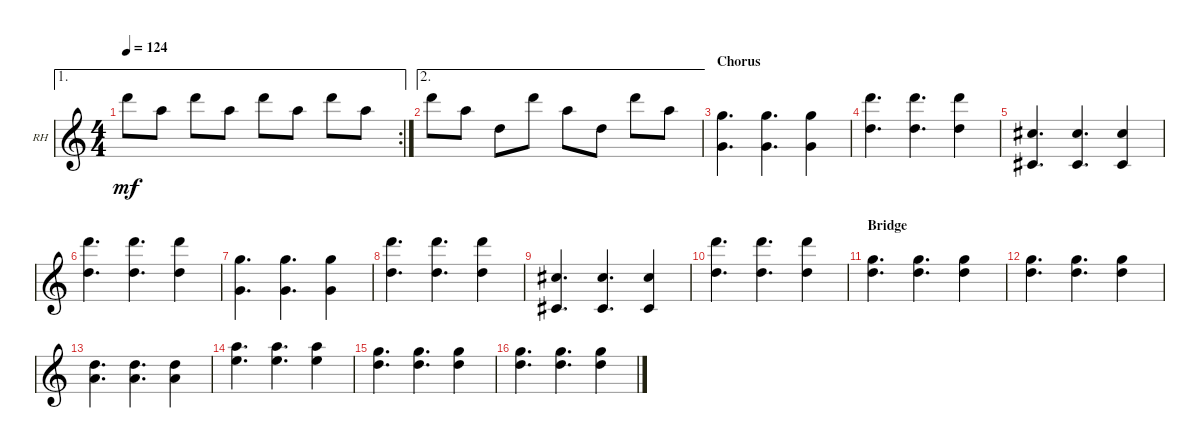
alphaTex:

\defaultSystemsLayout 4
\bracketExtendMode groupsimilarinstruments
\firstSystemTrackNameOrientation horizontal
\otherSystemsTrackNameOrientation horizontal
\track ("Right Hand" "RH") {instrument brightacousticpiano}
\staff {score}
\tuning (E4 B3 G3 D3 A2 E2)
\displaytranspose 12
\ae 1
\rc 2
\ts (4 4)
\tempo 124
\clef g2
\ks c
10.1.8{dy mf} 10.2.8 10.1.8 10.2.8 10.1.8 10.2.8 10.1.8 10.2.8 |
\ae 2
10.1.8 10.2.8 12.4.8 10.1.8 10.2.8 12.4.8 10.1.8 10.2.8 |
\section ("" "Chorus")
(17.4 15.6).4{d} (17.4 15.6).4{d} (17.4 15.6).4 |
(24.4 22.6).4{d} (24.4 22.6).4{d} (24.4 22.6).4 |
(11.4 9.6).4{d} (11.4 9.6).4{d} (11.4 9.6).4 |
(24.4 22.6).4{d} (24.4 22.6).4{d} (24.4 22.6).4 |
(17.4 15.6).4{d} (17.4 15.6).4{d} (17.4 15.6).4 |
(24.4 22.6).4{d} (24.4 22.6).4{d} (24.4 22.6).4 |
(11.4 9.6).4{d} (11.4 9.6).4{d} (11.4 9.6).4 |
(24.4 22.6).4{d} (24.4 22.6).4{d} (24.4 22.6).4 |
\section ("" "Bridge")
(17.5 17.4).4{d} (17.4 17.5).4{d} (17.4 17.5).4 |
(17.5 17.4).4{d} (17.4 17.5).4{d} (17.4 17.5).4 |
(12.4 12.5).4{d} (12.4 12.5).4{d} (12.4 12.5).4 |
(19.5 19.4).4{d} (19.4 19.5).4{d} (19.4 19.5).4 |
(17.5 17.4).4{d} (17.4 17.5).4{d} (17.4 17.5).4 |
(17.5 17.4).4{d} (17.4 17.5).4{d} (17.4 17.5).4
